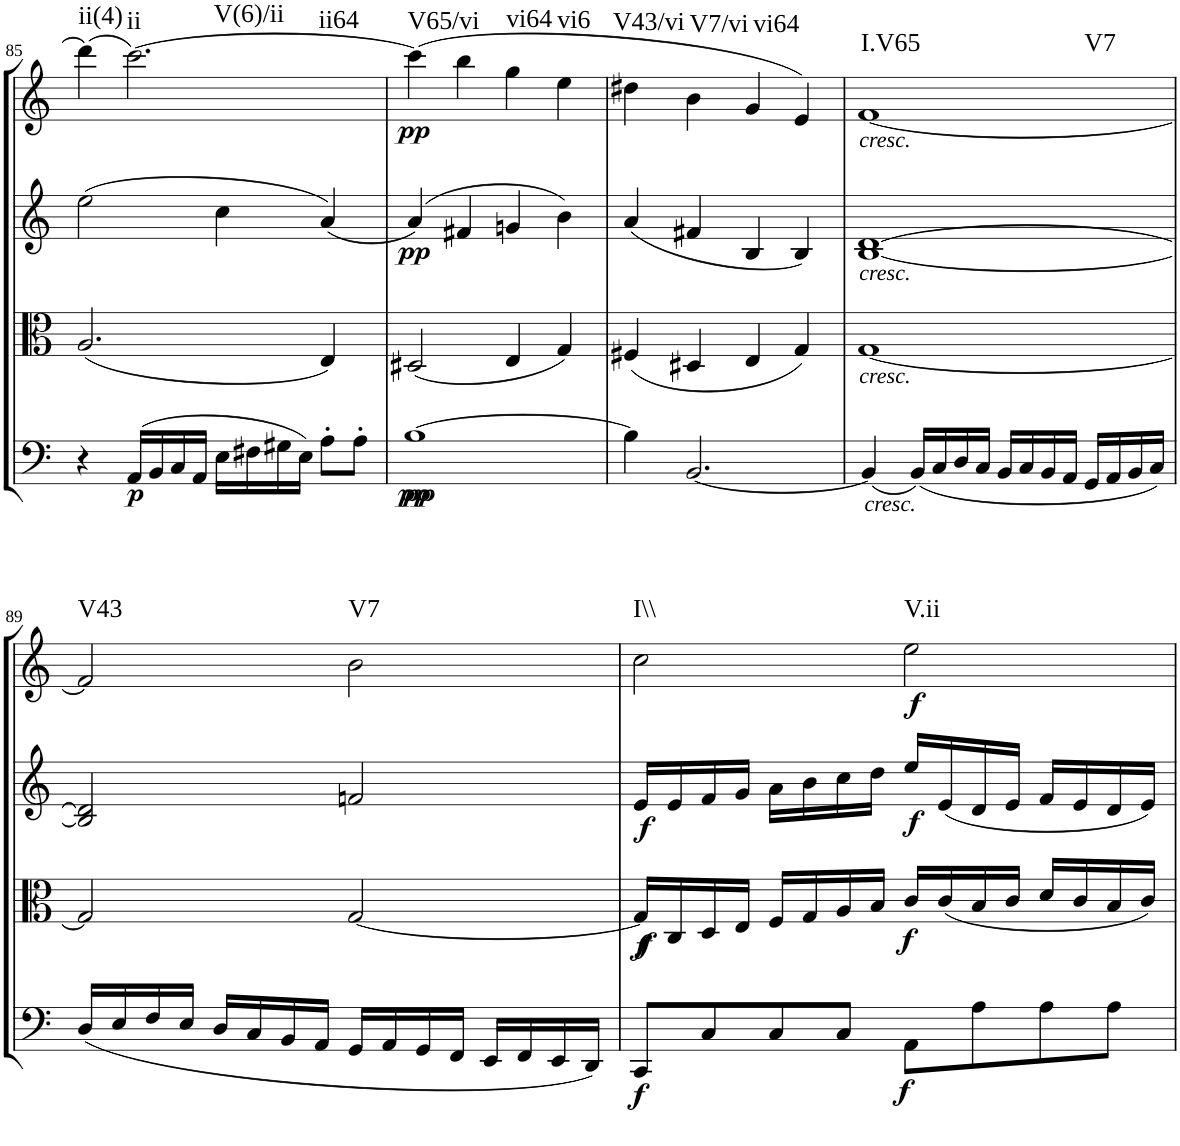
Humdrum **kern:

**kern	**dynam	**kern	**dynam	**kern	**dynam	**kern	**dynam	**harte
*part4	*part4	*part3	*part3	*part2	*part2	*part1	*part1	*part1
*staff4	*staff4	*staff3	*staff3	*staff2	*staff2	*staff1	*staff1	*
*I"Cello	*	*I"Viola	*	*I"2nd Violin	*	*I"1st Violin	*	*
*	*	*I'Vla	*	*I'Vln	*	*I'Vln	*	*
!!LO:PB:g=z
*clefF4	*	*clefC3	*	*clefG2	*	*clefG2	*	*
*k[]	*	*k[]	*	*k[]	*	*k[]	*	*
*M4/4	*	*M4/4	*	*M4/4	*	*M4/4	*	*
*met(c)	*	*met(c)	*	*met(c)	*	*met(c)	*	*
=85	=85	=85	=85	=85	=85	=85	=85	=85
!	!	!	!	!	!	!	!	!LO:H:kt=ii(4)
4r	.	(2.A/	.	(2ee\	.	(4ddd\]	.	N
!	!LO:DY:b	!	!	!	!	!	!	!LO:H:n=1:kt=ii
!	!	!	!	!	!	!	!	!LO:H:n=2:kt=V(6)/ii
!	!	!	!	!	!	!	!	!LO:H:n=3:kt=ii64
(16AA/LL	p	.	.	.	.	[2.ccc\)	.	N N N
16BB/	.	.	.	.	.	.	.	.
16C/	.	.	.	.	.	.	.	.
16AA/JJ	.	.	.	.	.	.	.	.
16E\LL	.	.	.	4cc\	.	.	.	.
16F#X\	.	.	.	.	.	.	.	.
16G#X\	.	.	.	.	.	.	.	.
16E\JJ)	.	.	.	.	.	.	.	.
8A'\L	.	4E/)	.	(4a/)	.	.	.	.
8A'\J	.	.	.	.	.	.	.	.
=86	=86	=86	=86	=86	=86	=86	=86	=86
!	!LO:DY:b	!	!	!	!	!	!	!
!	!LO:DY:n=1:b	!	!	!	!LO:DY:b	!	!LO:DY:b	!LO:H:kt=V65/vi
[1B	pp pp	(2D#X/	.	(4a/)	pp	(4ccc\]	pp	N
.	.	.	.	4f#X/	.	4bb\	.	.
!	!	!	!	!	!	!	!	!LO:H:kt=vi64
.	.	4E/	.	4gn/	.	4gg\	.	N
!	!	!	!	!	!	!	!	!LO:H:kt=vi6
.	.	4G/)	.	4b\)	.	4ee\	.	N
=87	=87	=87	=87	=87	=87	=87	=87	=87
!	!	!	!	!	!	!	!	!LO:H:kt=V43/vi
4B\]	.	(4F#X/	.	(4a/	.	4dd#X\	.	N
!	!	!	!	!	!	!	!	!LO:H:kt=V7/vi
[2.BB/	.	4D#X/	.	4f#X/	.	4b\	.	N
!	!	!	!	!	!	!	!	!LO:H:kt=vi64
.	.	4E/	.	4B/	.	4g/	.	N
.	.	4G/)	.	4B/)	.	4e/)	.	.
=88	=88	=88	=88	=88	=88	=88	=88	=88
!	!	!	!	!	!	!LO:TX:b:i:t=cresc.	!	!
!	!	!	!	!LO:TX:b:i:t=cresc.	!	!	!	!
!	!	!LO:TX:b:i:t=cresc.	!	!	!	!	!	!LO:H:n=1:kt=I.V65
!	!	!	!	!	!	!	!	!LO:H:n=2:kt=V7
(4BB/]	.	[1G	.	[1B [1d	.	[1f	.	N N
!LO:TX:b:i:t=cresc.	!	!	!	!	!	!	!	!
(16BB/LL)	.	.	.	.	.	.	.	.
16C/	.	.	.	.	.	.	.	.
16D/	.	.	.	.	.	.	.	.
16C/JJ	.	.	.	.	.	.	.	.
16BB/LL	.	.	.	.	.	.	.	.
16C/	.	.	.	.	.	.	.	.
16BB/	.	.	.	.	.	.	.	.
16AA/JJ	.	.	.	.	.	.	.	.
16GG/LL	.	.	.	.	.	.	.	.
16AA/	.	.	.	.	.	.	.	.
16BB/	.	.	.	.	.	.	.	.
16C/JJ)	.	.	.	.	.	.	.	.
!!LO:LB:g=z
=89	=89	=89	=89	=89	=89	=89	=89	=89
!	!	!	!	!	!	!	!	!LO:H:kt=V43
(16D/LL	.	2G/]	.	2B/] 2d/]	.	2f/]	.	N
16E/	.	.	.	.	.	.	.	.
16F/	.	.	.	.	.	.	.	.
16E/JJ	.	.	.	.	.	.	.	.
16D/LL	.	.	.	.	.	.	.	.
16C/	.	.	.	.	.	.	.	.
16BB/	.	.	.	.	.	.	.	.
16AA/JJ	.	.	.	.	.	.	.	.
!	!	!	!	!	!	!	!	!LO:H:kt=V7
16GG/LL	.	[2G/	.	2fn/	.	2b\	.	N
16AA/	.	.	.	.	.	.	.	.
16GG/	.	.	.	.	.	.	.	.
16FF/JJ	.	.	.	.	.	.	.	.
16EE/LL	.	.	.	.	.	.	.	.
16FF/	.	.	.	.	.	.	.	.
16EE/	.	.	.	.	.	.	.	.
16DD/JJ)	.	.	.	.	.	.	.	.
=90	=90	=90	=90	=90	=90	=90	=90	=90
!	!LO:DY:b	!	!LO:DY:b	!	!	!	!	!
!	!	!	!LO:DY:n=1:b	!	!LO:DY:b	!	!	!LO:H:kt=I\\
8CC/L	f	16G/LL]	f f	16e/LL	f	2cc\	.	N
.	.	16C/	.	16e/	.	.	.	.
8C/	.	16D/	.	16f/	.	.	.	.
.	.	16E/JJ	.	16g/JJ	.	.	.	.
8C/	.	16F/LL	.	16a\LL	.	.	.	.
.	.	16G/	.	16b\	.	.	.	.
8C/J	.	16A/	.	16cc\	.	.	.	.
.	.	16B/JJ	.	16dd\JJ	.	.	.	.
!	!LO:DY:b	!	!LO:DY:n=2:b	!	!LO:DY:b	!	!LO:DY:b	!LO:H:kt=V.ii
8AA\L	f	16c/LL	f	16ee/LL	f	2ee\	f	N
.	.	(16c/	.	(16e/	.	.	.	.
8A\	.	16B/	.	16d/	.	.	.	.
.	.	16c/JJ	.	16e/JJ	.	.	.	.
8A\	.	16d/LL	.	16f/LL	.	.	.	.
.	.	16c/	.	16e/	.	.	.	.
8A\J	.	16B/	.	16d/	.	.	.	.
.	.	16c/JJ)	.	16e/JJ)	.	.	.	.
=	=	=	=	=	=	=	=	=
*-	*-	*-	*-	*-	*-	*-	*-	*-
